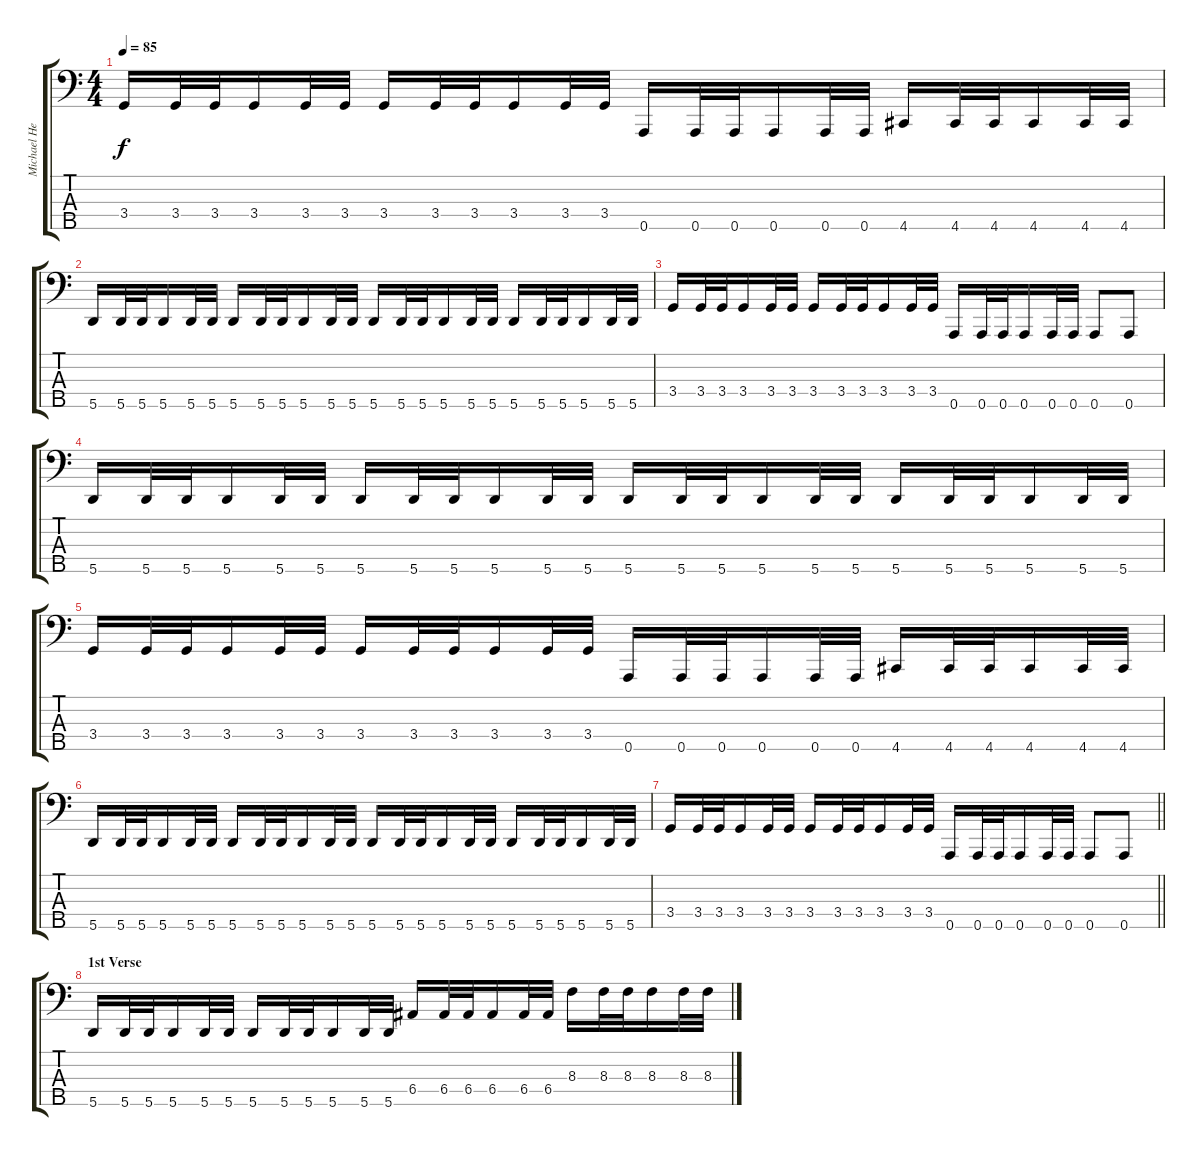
\track ("Michael Hedlund" "Michael He") {instrument electricbassfinger}
\staff {score tabs}
\tuning (G2 D2 A1 E1 A0) {hide}
\ts (4 4)
\tempo 85
\clef f4
\ks c
3.4.16{dy f} 3.4.32 3.4.32 3.4.16 3.4.32 3.4.32 3.4.16 3.4.32 3.4.32 3.4.16 3.4.32 3.4.32 0.5.16 0.5.32 0.5.32 0.5.16 0.5.32 0.5.32 4.5.16 4.5.32 4.5.32 4.5.16 4.5.32 4.5.32 |
5.5.16 5.5.32 5.5.32 5.5.16 5.5.32 5.5.32 5.5.16 5.5.32 5.5.32 5.5.16 5.5.32 5.5.32 5.5.16 5.5.32 5.5.32 5.5.16 5.5.32 5.5.32 5.5.16 5.5.32 5.5.32 5.5.16 5.5.32 5.5.32 |
3.4.16 3.4.32 3.4.32 3.4.16 3.4.32 3.4.32 3.4.16 3.4.32 3.4.32 3.4.16 3.4.32 3.4.32 0.5.16 0.5.32 0.5.32 0.5.16 0.5.32 0.5.32 0.5.8 0.5.8 |
5.5.16 5.5.32 5.5.32 5.5.16 5.5.32 5.5.32 5.5.16 5.5.32 5.5.32 5.5.16 5.5.32 5.5.32 5.5.16 5.5.32 5.5.32 5.5.16 5.5.32 5.5.32 5.5.16 5.5.32 5.5.32 5.5.16 5.5.32 5.5.32 |
3.4.16 3.4.32 3.4.32 3.4.16 3.4.32 3.4.32 3.4.16 3.4.32 3.4.32 3.4.16 3.4.32 3.4.32 0.5.16 0.5.32 0.5.32 0.5.16 0.5.32 0.5.32 4.5.16 4.5.32 4.5.32 4.5.16 4.5.32 4.5.32 |
5.5.16 5.5.32 5.5.32 5.5.16 5.5.32 5.5.32 5.5.16 5.5.32 5.5.32 5.5.16 5.5.32 5.5.32 5.5.16 5.5.32 5.5.32 5.5.16 5.5.32 5.5.32 5.5.16 5.5.32 5.5.32 5.5.16 5.5.32 5.5.32 |
\barLineRight lightlight
3.4.16 3.4.32 3.4.32 3.4.16 3.4.32 3.4.32 3.4.16 3.4.32 3.4.32 3.4.16 3.4.32 3.4.32 0.5.16 0.5.32 0.5.32 0.5.16 0.5.32 0.5.32 0.5.8 0.5.8 |
\section ("" "1st Verse")
5.5.16 5.5.32 5.5.32 5.5.16 5.5.32 5.5.32 5.5.16 5.5.32 5.5.32 5.5.16 5.5.32 5.5.32 6.4.16 6.4.32 6.4.32 6.4.16 6.4.32 6.4.32 8.3.16 8.3.32 8.3.32 8.3.16 8.3.32 8.3.32
